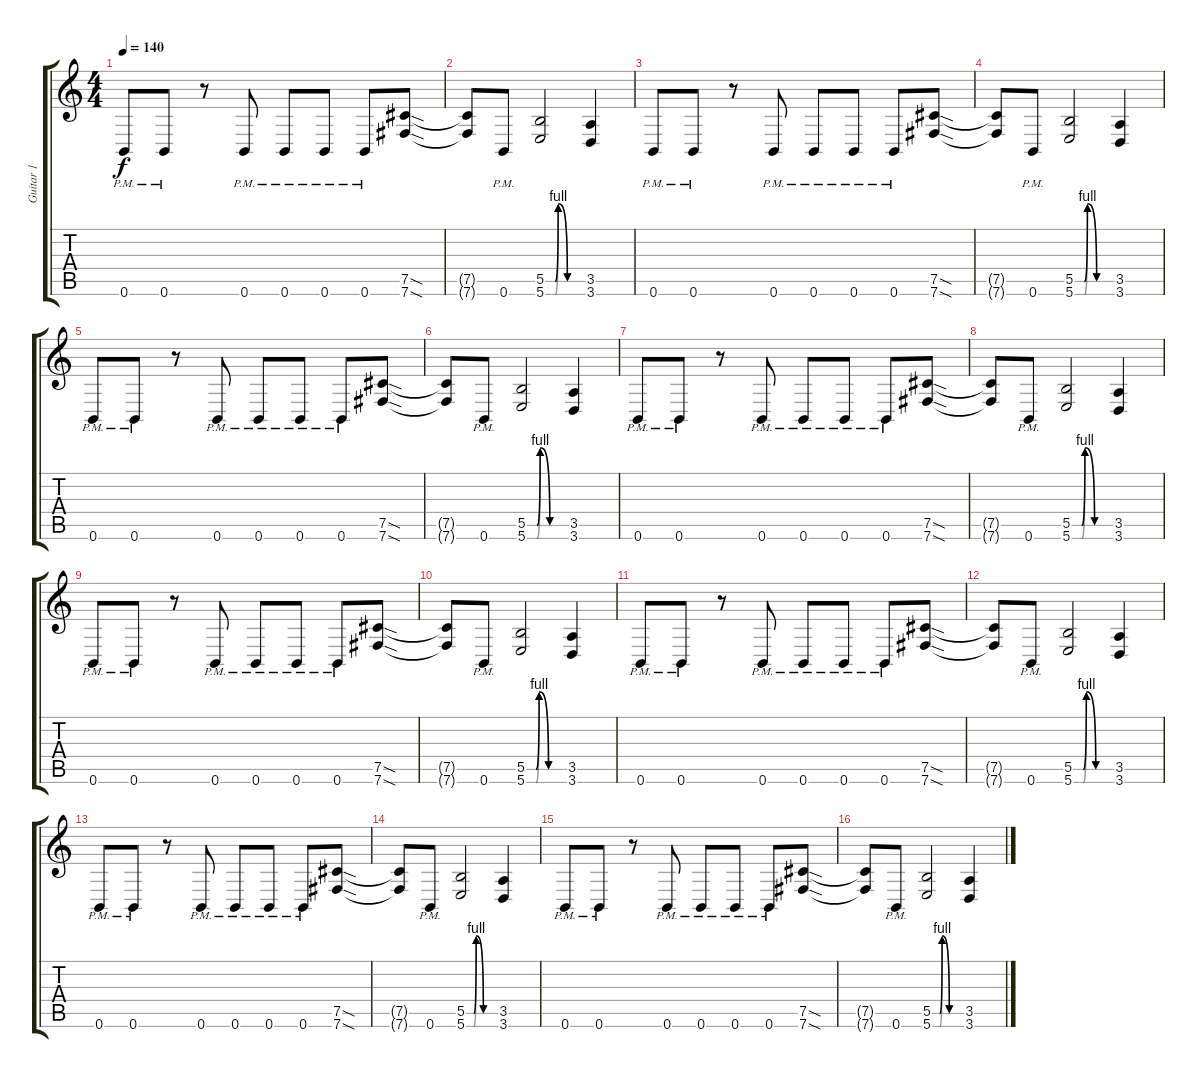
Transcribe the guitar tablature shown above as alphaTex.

\track ("Guitar 1" "Guitar 1") {instrument distortionguitar}
\staff {score tabs}
\tuning (Db4 Ab3 E3 B2 Gb2 B1) {hide}
\ts (4 4)
\tempo 140
\clef g2
\ks c
0.6{pm}.8{dy f volume 13} 0.6{pm}.8 r.8 0.6{pm}.8 0.6{pm}.8 0.6{pm}.8 0.6{pm}.8 (7.5{sod} 7.6{sod}).8 |
(7.5{t} 7.6{t}).8 0.6{pm}.8 (5.5{be (custom 0 0 15 0 20 4 35 0 60 0)} 5.6{be (custom 0 0 15 0 20 4 35 0 60 0)}).2 (3.5 3.6).4 |
0.6{pm}.8{volume 10} 0.6{pm}.8 r.8 0.6{pm}.8 0.6{pm}.8 0.6{pm}.8 0.6{pm}.8 (7.5{sod} 7.6{sod}).8 |
(7.5{t} 7.6{t}).8 0.6{pm}.8 (5.5{be (custom 0 0 15 0 20 4 35 0 60 0)} 5.6{be (custom 0 0 15 0 20 4 35 0 60 0)}).2 (3.5 3.6).4 |
0.6{pm}.8{volume 8} 0.6{pm}.8 r.8 0.6{pm}.8 0.6{pm}.8 0.6{pm}.8 0.6{pm}.8 (7.5{sod} 7.6{sod}).8 |
(7.5{t} 7.6{t}).8 0.6{pm}.8 (5.5{be (custom 0 0 15 0 20 4 35 0 60 0)} 5.6{be (custom 0 0 15 0 20 4 35 0 60 0)}).2 (3.5 3.6).4 |
0.6{pm}.8{volume 5} 0.6{pm}.8 r.8 0.6{pm}.8 0.6{pm}.8 0.6{pm}.8 0.6{pm}.8 (7.5{sod} 7.6{sod}).8 |
(7.5{t} 7.6{t}).8 0.6{pm}.8 (5.5{be (custom 0 0 15 0 20 4 35 0 60 0)} 5.6{be (custom 0 0 15 0 20 4 35 0 60 0)}).2 (3.5 3.6).4 |
0.6{pm}.8{volume 3} 0.6{pm}.8 r.8 0.6{pm}.8 0.6{pm}.8 0.6{pm}.8 0.6{pm}.8 (7.5{sod} 7.6{sod}).8 |
(7.5{t} 7.6{t}).8 0.6{pm}.8 (5.5{be (custom 0 0 15 0 20 4 35 0 60 0)} 5.6{be (custom 0 0 15 0 20 4 35 0 60 0)}).2 (3.5 3.6).4 |
0.6{pm}.8{volume 0} 0.6{pm}.8 r.8 0.6{pm}.8 0.6{pm}.8 0.6{pm}.8 0.6{pm}.8 (7.5{sod} 7.6{sod}).8 |
(7.5{t} 7.6{t}).8 0.6{pm}.8 (5.5{be (custom 0 0 15 0 20 4 35 0 60 0)} 5.6{be (custom 0 0 15 0 20 4 35 0 60 0)}).2 (3.5 3.6).4 |
0.6{pm}.8 0.6{pm}.8 r.8 0.6{pm}.8 0.6{pm}.8 0.6{pm}.8 0.6{pm}.8 (7.5{sod} 7.6{sod}).8 |
(7.5{t} 7.6{t}).8 0.6{pm}.8 (5.5{be (custom 0 0 15 0 20 4 35 0 60 0)} 5.6{be (custom 0 0 15 0 20 4 35 0 60 0)}).2 (3.5 3.6).4 |
0.6{pm}.8{volume 8} 0.6{pm}.8 r.8 0.6{pm}.8 0.6{pm}.8 0.6{pm}.8 0.6{pm}.8 (7.5{sod} 7.6{sod}).8 |
(7.5{t} 7.6{t}).8 0.6{pm}.8 (5.5{be (custom 0 0 15 0 20 4 35 0 60 0)} 5.6{be (custom 0 0 15 0 20 4 35 0 60 0)}).2 (3.5 3.6).4
